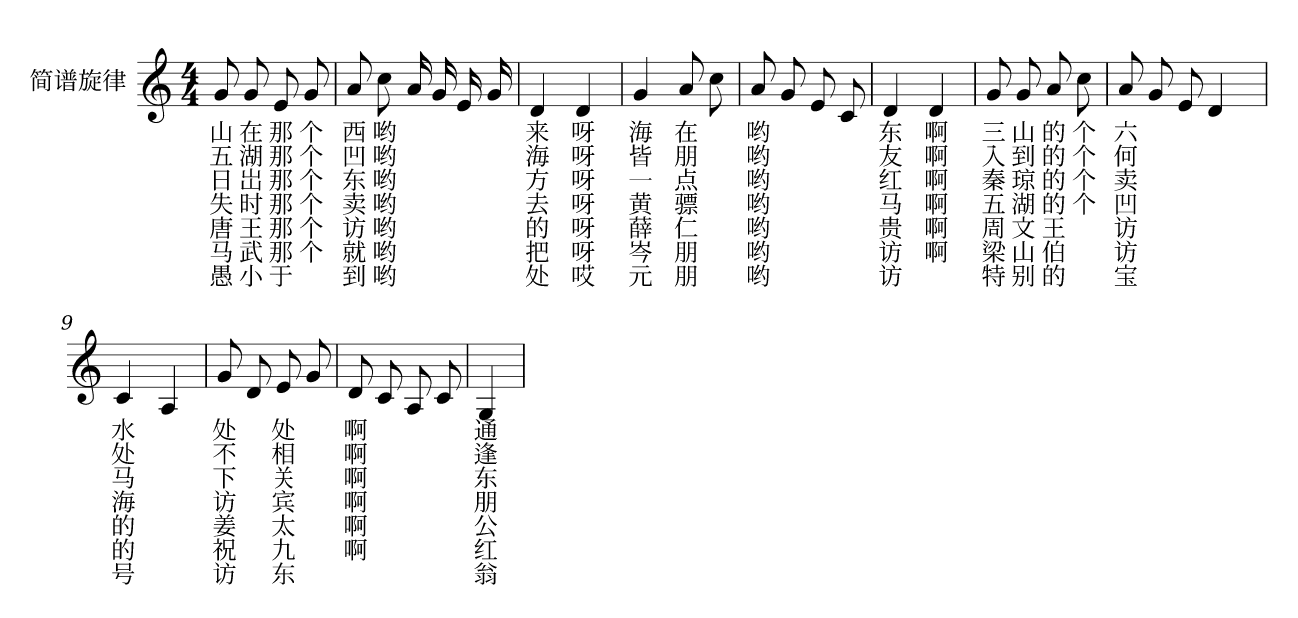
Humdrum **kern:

**kern	**text	**text	**text	**text	**text	**text	**text
*part1	*part1	*part1	*part1	*part1	*part1	*part1	*part1
*staff1	*staff1	*staff1	*staff1	*staff1	*staff1	*staff1	*staff1
*I"简谱旋律	*	*	*	*	*	*	*
*k[]	*	*	*	*	*	*	*
*M4/4	*	*	*	*	*	*	*
=1	=1	=1	=1	=1	=1	=1	=1
8g	山	五	日	失	唐	马	愚
8g	在	湖	岀	时	王	武	小
8e	那	那	那	那	那	那	于
8g	个	个	个	个	个	个	.
=2	=2	=2	=2	=2	=2	=2	=2
8a	西	凹	东	卖	访	就	到
8cc	哟	哟	哟	哟	哟	哟	哟
16a	.	.	.	.	.	.	.
16g	.	.	.	.	.	.	.
16e	.	.	.	.	.	.	.
16g	.	.	.	.	.	.	.
=3	=3	=3	=3	=3	=3	=3	=3
4d	来	海	方	去	的	把	处
4d	呀	呀	呀	呀	呀	呀	哎
=4	=4	=4	=4	=4	=4	=4	=4
4g	海	皆	一	黄	薛	岑	元
8a	在	朋	点	骠	仁	朋	朋
8cc	.	.	.	.	.	.	.
=5	=5	=5	=5	=5	=5	=5	=5
8a	哟	哟	哟	哟	哟	哟	哟
8g	.	.	.	.	.	.	.
8e	.	.	.	.	.	.	.
8c	.	.	.	.	.	.	.
=6	=6	=6	=6	=6	=6	=6	=6
4d	东	友	红	马	贵	访	访
4d	啊	啊	啊	啊	啊	啊	.
=7	=7	=7	=7	=7	=7	=7	=7
8g	三	入	秦	五	周	梁	特
8g	山	到	琼	湖	文	山	别
8a	的	的	的	的	王	伯	的
8cc	个	个	个	个	.	.	.
=8	=8	=8	=8	=8	=8	=8	=8
8a	六	何	卖	凹	访	访	宝
8g	.	.	.	.	.	.	.
8e	.	.	.	.	.	.	.
!LO:N:vis=4	!	!	!	!	!	!	!
4.d	.	.	.	.	.	.	.
=9	=9	=9	=9	=9	=9	=9	=9
4c	水	处	马	海	的	的	号
4A	.	.	.	.	.	.	.
=10	=10	=10	=10	=10	=10	=10	=10
8g	处	不	下	访	姜	祝	访
8d	.	.	.	.	.	.	.
8e	处	相	关	宾	太	九	东
8g	.	.	.	.	.	.	.
=11	=11	=11	=11	=11	=11	=11	=11
8d	啊	啊	啊	啊	啊	啊	.
8c	.	.	.	.	.	.	.
8A	.	.	.	.	.	.	.
8c	.	.	.	.	.	.	.
=12	=12	=12	=12	=12	=12	=12	=12
4G	通	逢	东	朋	公	红	翁
=	=	=	=	=	=	=	=
*-	*-	*-	*-	*-	*-	*-	*-
